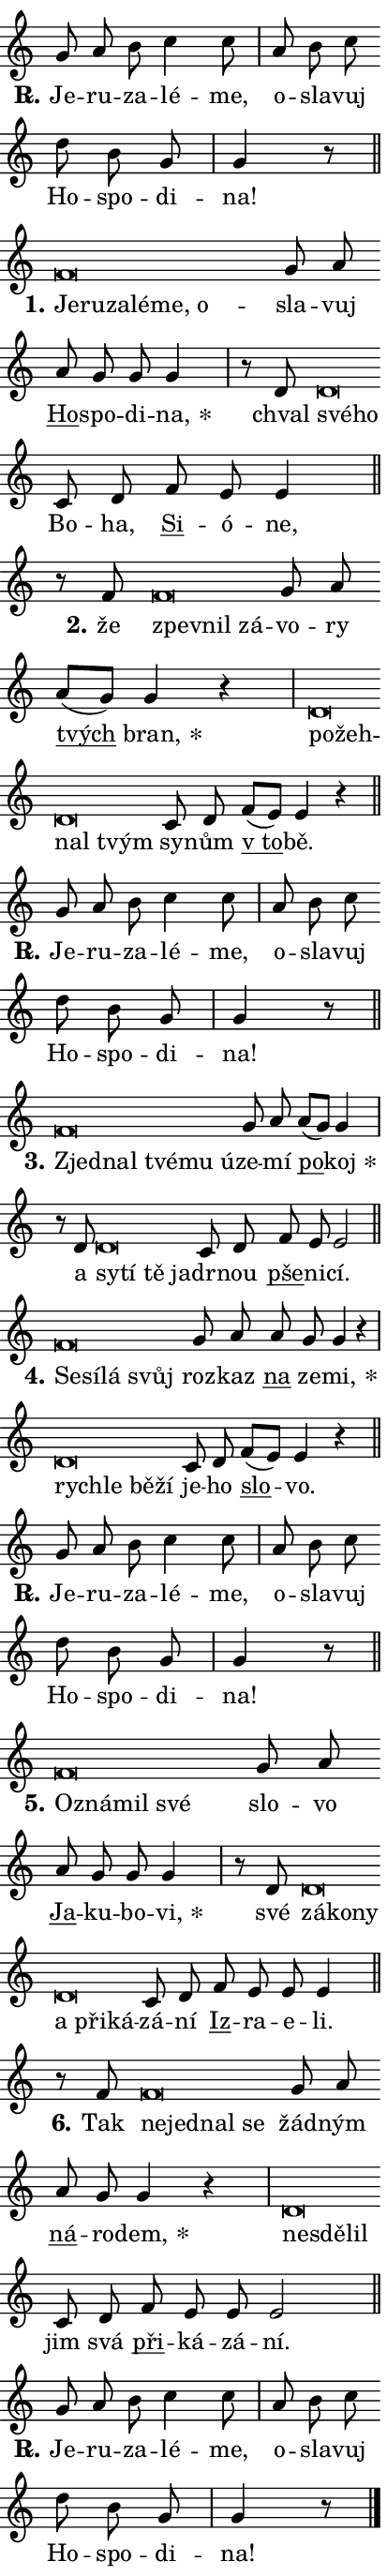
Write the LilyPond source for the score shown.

\version "2.24.0"
\header { tagline = "" }
\paper {
  indent = 0\cm
  top-margin = 0\cm
  right-margin = 0.13\cm % to fit lyric hyphens
  bottom-margin = 0\cm
  left-margin = 0\cm
  paper-width = 7\cm
  page-breaking = #ly:one-page-breaking
  system-system-spacing.basic-distance = #11
  score-system-spacing.basic-distance = #11
  ragged-last = ##f
}


%% Author: Thomas Morley
%% https://lists.gnu.org/archive/html/lilypond-user/2020-05/msg00002.html
#(define (line-position grob)
"Returns position of @var[grob} in current system:
   @code{'start}, if at first time-step
   @code{'end}, if at last time-step
   @code{'middle} otherwise
"
  (let* ((col (ly:item-get-column grob))
         (ln (ly:grob-object col 'left-neighbor))
         (rn (ly:grob-object col 'right-neighbor))
         (col-to-check-left (if (ly:grob? ln) ln col))
         (col-to-check-right (if (ly:grob? rn) rn col))
         (break-dir-left
           (and
             (ly:grob-property col-to-check-left 'non-musical #f)
             (ly:item-break-dir col-to-check-left)))
         (break-dir-right
           (and
             (ly:grob-property col-to-check-right 'non-musical #f)
             (ly:item-break-dir col-to-check-right))))
        (cond ((eqv? 1 break-dir-left) 'start)
              ((eqv? -1 break-dir-right) 'end)
              (else 'middle))))

#(define (tranparent-at-line-position vctor)
  (lambda (grob)
  "Relying on @code{line-position} select the relevant enry from @var{vctor}.
Used to determine transparency,"
    (case (line-position grob)
      ((end) (not (vector-ref vctor 0)))
      ((middle) (not (vector-ref vctor 1)))
      ((start) (not (vector-ref vctor 2))))))

noteHeadBreakVisibility =
#(define-music-function (break-visibility)(vector?)
"Makes @code{NoteHead}s transparent relying on @var{break-visibility}"
#{
  \override NoteHead.transparent =
    #(tranparent-at-line-position break-visibility)
#})

#(define delete-ledgers-for-transparent-note-heads
  (lambda (grob)
    "Reads whether a @code{NoteHead} is transparent.
If so this @code{NoteHead} is removed from @code{'note-heads} from
@var{grob}, which is supposed to be @code{LedgerLineSpanner}.
As a result ledgers are not printed for this @code{NoteHead}"
    (let* ((nhds-array (ly:grob-object grob 'note-heads))
           (nhds-list
             (if (ly:grob-array? nhds-array)
                 (ly:grob-array->list nhds-array)
                 '()))
           ;; Relies on the transparent-property being done before
           ;; Staff.LedgerLineSpanner.after-line-breaking is executed.
           ;; This is fragile ...
           (to-keep
             (remove
               (lambda (nhd)
                 (ly:grob-property nhd 'transparent #f))
               nhds-list)))
      ;; TODO find a better method to iterate over grob-arrays, similiar
      ;; to filter/remove etc for lists
      ;; For now rebuilt from scratch
      (set! (ly:grob-object grob 'note-heads)  '())
      (for-each
        (lambda (nhd)
          (ly:pointer-group-interface::add-grob grob 'note-heads nhd))
        to-keep))))

squashNotes = {
  \override NoteHead.X-extent = #'(-0.2 . 0.2)
  \override NoteHead.Y-extent = #'(-0.75 . 0)
  \override NoteHead.stencil =
    #(lambda (grob)
       (let ((pos (ly:grob-property grob 'staff-position)))
         (begin
           (if (< pos -7) (display "ERROR: Lower brevis then expected\n") (display ""))
           (if (<= pos -6) ly:text-interface::print ly:note-head::print))))
}
unSquashNotes = {
  \revert NoteHead.X-extent
  \revert NoteHead.Y-extent
  \revert NoteHead.stencil
}

hideNotes = \noteHeadBreakVisibility #begin-of-line-visible
unHideNotes = \noteHeadBreakVisibility #all-visible

% work-around for resetting accidentals
% https://lilypond.org/doc/v2.23/Documentation/notation/displaying-rhythms#unmetered-music
cadenzaMeasure = {
  \cadenzaOff
  \partial 1024 s1024
  \cadenzaOn
}

#(define-markup-command (accent layout props text) (markup?)
  "Underline accented syllable"
  (interpret-markup layout props
    #{\markup \override #'(offset . 4.3) \underline { #text }#}))

responsum = \markup \concat {
  "R" \hspace #-1.05 \path #0.1 #'((moveto 0 0.07) (lineto 0.9 0.8)) \hspace #0.05 "."
}

spaceSize = #0.6828661417322834 % exact space size for TeX Gyre Schola

\layout {
  \context {
    \Staff
    \remove "Time_signature_engraver"
    \override LedgerLineSpanner.after-line-breaking = #delete-ledgers-for-transparent-note-heads
  }
  \context {
    \Lyrics {
      \override LyricSpace.minimum-distance = \spaceSize
      \override LyricText.font-name = #"TeX Gyre Schola"
      \override LyricText.font-size = 1
      \override StanzaNumber.font-name = #"TeX Gyre Schola Bold"
      \override StanzaNumber.font-size = 1
    }
  }
  \context {
    \Score 
    \override NoteHead.text =
      #(lambda (grob) 
        (let ((pos (ly:grob-property grob 'staff-position)))
          #{\markup {
            \combine
              \halign #-0.55 \raise #(if (= pos -6) 0 0.5) \override #'(thickness . 2) \draw-line #'(3.2 . 0)
              \musicglyph "noteheads.sM1"
          }#}))
  }
}

% magnetic-lyrics.ily
%
%   written by
%     Jean Abou Samra <jean@abou-samra.fr>
%     Werner Lemberg <wl@gnu.org>
%
%   adapted by
%     Jiri Hon <jiri.hon@gmail.com>
%
% Version 2022-Apr-15

% https://www.mail-archive.com/lilypond-user@gnu.org/msg149350.html

#(define (Left_hyphen_pointer_engraver context)
   "Collect syllable-hyphen-syllable occurrences in lyrics and store
them in properties.  This engraver only looks to the left.  For
example, if the lyrics input is @code{foo -- bar}, it does the
following.

@itemize @bullet
@item
Set the @code{text} property of the @code{LyricHyphen} grob between
@q{foo} and @q{bar} to @code{foo}.

@item
Set the @code{left-hyphen} property of the @code{LyricText} grob with
text @q{foo} to the @code{LyricHyphen} grob between @q{foo} and
@q{bar}.
@end itemize

Use this auxiliary engraver in combination with the
@code{lyric-@/text::@/apply-@/magnetic-@/offset!} hook."
   (let ((hyphen #f)
         (text #f))
     (make-engraver
      (acknowledgers
       ((lyric-syllable-interface engraver grob source-engraver)
        (set! text grob)))
      (end-acknowledgers
       ((lyric-hyphen-interface engraver grob source-engraver)
        ;(when (not (grob::has-interface grob 'lyric-space-interface))
          (set! hyphen grob)));)
      ((stop-translation-timestep engraver)
       (when (and text hyphen)
         (ly:grob-set-object! text 'left-hyphen hyphen))
       (set! text #f)
       (set! hyphen #f)))))

#(define (lyric-text::apply-magnetic-offset! grob)
   "If the space between two syllables is less than the value in
property @code{LyricText@/.details@/.squash-threshold}, move the right
syllable to the left so that it gets concatenated with the left
syllable.

Use this function as a hook for
@code{LyricText@/.after-@/line-@/breaking} if the
@code{Left_@/hyphen_@/pointer_@/engraver} is active."
   (let ((hyphen (ly:grob-object grob 'left-hyphen #f)))
     (when hyphen
       (let ((left-text (ly:spanner-bound hyphen LEFT)))
         (when (grob::has-interface left-text 'lyric-syllable-interface)
           (let* ((common (ly:grob-common-refpoint grob left-text X))
                  (this-x-ext (ly:grob-extent grob common X))
                  (left-x-ext
                   (begin
                     ;; Trigger magnetism for left-text.
                     (ly:grob-property left-text 'after-line-breaking)
                     (ly:grob-extent left-text common X)))
                  ;; `delta` is the gap width between two syllables.
                  (delta (- (interval-start this-x-ext)
                            (interval-end left-x-ext)))
                  (details (ly:grob-property grob 'details))
                  (threshold (assoc-get 'squash-threshold details 0.2)))
             (when (< delta threshold)
               (let* (;; We have to manipulate the input text so that
                      ;; ligatures crossing syllable boundaries are not
                      ;; disabled.  For languages based on the Latin
                      ;; script this is essentially a beautification.
                      ;; However, for non-Western scripts it can be a
                      ;; necessity.
                      (lt (ly:grob-property left-text 'text))
                      (rt (ly:grob-property grob 'text))
                      (is-space (grob::has-interface hyphen 'lyric-space-interface))
                      (space (if is-space " " ""))
                      (extra-delta (if is-space spaceSize 0))
                      ;; Append new syllable.
                      (ltrt-space (if (and (string? lt) (string? rt))
                                (string-append lt space rt)
                                (make-concat-markup (list lt space rt))))
                      ;; Right-align `ltrt` to the right side.
                      (ltrt-space-markup (grob-interpret-markup
                               grob
                               (make-translate-markup
                                (cons (interval-length this-x-ext) 0)
                                (make-right-align-markup ltrt-space)))))
                 (begin
                   ;; Don't print `left-text`.
                   (ly:grob-set-property! left-text 'stencil #f)
                   ;; Set text and stencil (which holds all collected
                   ;; syllables so far) and shift it to the left.
                   (ly:grob-set-property! grob 'text ltrt-space)
                   (ly:grob-set-property! grob 'stencil ltrt-space-markup)
                   (ly:grob-translate-axis! grob (- (- delta extra-delta)) X))))))))))


#(define (lyric-hyphen::displace-bounds-first grob)
   ;; Make very sure this callback isn't triggered too early.
   (let ((left (ly:spanner-bound grob LEFT))
         (right (ly:spanner-bound grob RIGHT)))
     (ly:grob-property left 'after-line-breaking)
     (ly:grob-property right 'after-line-breaking)
     (ly:lyric-hyphen::print grob)))

squashThreshold = #0.4

\layout {
  \context {
    \Lyrics
    \consists #Left_hyphen_pointer_engraver
    \override LyricText.after-line-breaking =
      #lyric-text::apply-magnetic-offset!
    \override LyricHyphen.stencil = #lyric-hyphen::displace-bounds-first
    \override LyricText.details.squash-threshold = \squashThreshold
    \override LyricHyphen.minimum-distance = 0
    \override LyricHyphen.minimum-length = \squashThreshold
  }
}

squashText = \override LyricText.details.squash-threshold = 9999
unSquashText = \override LyricText.details.squash-threshold = \squashThreshold

leftText = \override LyricText.self-alignment-X = #LEFT
unLeftText = \revert LyricText.self-alignment-X

starOffset = #(lambda (grob) 
                (let ((x_offset (ly:self-alignment-interface::aligned-on-x-parent grob)))
                  (if (= x_offset 0) 0 (+ x_offset 1.2))))

star = #(define-music-function (syllable)(string?)
"Append star separator at the end of a syllable"
#{
  \once \override LyricText.X-offset = #starOffset
  \lyricmode { \markup {
    #syllable
    \override #'((font-name . "TeX Gyre Schola Bold")) \hspace #0.2 \lower #0.65 \larger "*"
  } }
#})

starAccent = #(define-music-function (syllable)(string?)
"Append star separator at the end of a syllable and make accent"
#{
  \once \override LyricText.X-offset = #starOffset
  \lyricmode { \markup {
    \accent #syllable
    \override #'((font-name . "TeX Gyre Schola Bold")) \hspace #0.2 \lower #0.65 \larger "*"
  } }
#})

breath = #(define-music-function (syllable)(string?)
"Append breathing indicator at the end of a syllable"
#{
  \lyricmode { \markup { #syllable "+" } }
#})

optionalBreath = #(define-music-function (syllable)(string?)
"Append optional breathing indicator at the end of a syllable"
#{
  \lyricmode { \markup { #syllable "(+)" } }
#})


\score {
    <<
        \new Voice = "melody" { \cadenzaOn \key c \major \relative { g'8 a b c4 c8 \cadenzaMeasure \bar "|" a b c \bar "" d b g \cadenzaMeasure \bar "|" g4 r8 \cadenzaMeasure \bar "||" \break } }
        \new Lyrics \lyricsto "melody" { \lyricmode { \set stanza = \responsum
Je -- ru -- za -- lé -- me, o -- sla -- vuj Ho -- spo -- di -- na! } }
    >>
    \layout {}
}

\score {
    <<
        \new Voice = "melody" { \cadenzaOn \key c \major \relative { \squashNotes f'\breve*1/16 \hideNotes \breve*1/16 \bar "" \breve*1/16 \bar "" \breve*1/16 \bar "" \breve*1/16 \breve*1/16 \bar "" \unHideNotes \unSquashNotes g8 a \bar "" a g g g4 \cadenzaMeasure \bar "|" r8 d \squashNotes d\breve*1/16 \hideNotes \breve*1/16 \bar "" \unHideNotes \unSquashNotes c8 d \bar "" f e e4 \cadenzaMeasure \bar "||" \break } }
        \new Lyrics \lyricsto "melody" { \lyricmode { \set stanza = "1."
\leftText Je -- \squashText ru -- za -- lé -- me, o -- \unLeftText \unSquashText sla -- vuj \markup \accent Ho -- spo -- di -- \star na, chval \leftText své -- \squashText ho \unLeftText \unSquashText Bo -- ha, \markup \accent Si -- ó -- ne, } }
    >>
    \layout {}
}

\score {
    <<
        \new Voice = "melody" { \cadenzaOn \key c \major \relative { r8 f' \squashNotes f\breve*1/16 \hideNotes \breve*1/16 \breve*1/16 \bar "" \unHideNotes \unSquashNotes g8 a \bar "" a[( g)] g4 r \cadenzaMeasure \bar "|" \squashNotes d\breve*1/16 \hideNotes \breve*1/16 \bar "" \breve*1/16 \breve*1/16 \bar "" \unHideNotes \unSquashNotes c8 d \bar "" f[( e)] e4 r \cadenzaMeasure \bar "||" \break } }
        \new Lyrics \lyricsto "melody" { \lyricmode { \set stanza = "2."
že \leftText zpev -- \squashText nil zá -- \unLeftText \unSquashText vo -- ry \markup \accent tvých \star bran, \leftText po -- \squashText žeh -- nal tvým \unLeftText \unSquashText sy -- nům \markup \accent "v to" -- bě. } }
    >>
    \layout {}
}

\score {
    <<
        \new Voice = "melody" { \cadenzaOn \key c \major \relative { g'8 a b c4 c8 \cadenzaMeasure \bar "|" a b c \bar "" d b g \cadenzaMeasure \bar "|" g4 r8 \cadenzaMeasure \bar "||" \break } }
        \new Lyrics \lyricsto "melody" { \lyricmode { \set stanza = \responsum
Je -- ru -- za -- lé -- me, o -- sla -- vuj Ho -- spo -- di -- na! } }
    >>
    \layout {}
}

\score {
    <<
        \new Voice = "melody" { \cadenzaOn \key c \major \relative { \squashNotes f'\breve*1/16 \hideNotes \breve*1/16 \bar "" \breve*1/16 \bar "" \breve*1/16 \breve*1/16 \bar "" \unHideNotes \unSquashNotes g8 a \bar "" a[( g)] g4 \cadenzaMeasure \bar "|" r8 d \squashNotes d\breve*1/16 \hideNotes \breve*1/16 \bar "" \breve*1/16 \breve*1/16 \bar "" \unHideNotes \unSquashNotes c8 d \bar "" f e e2 \cadenzaMeasure \bar "||" \break } }
        \new Lyrics \lyricsto "melody" { \lyricmode { \set stanza = "3."
\leftText Zjed -- \squashText nal tvé -- mu ú -- \unLeftText \unSquashText ze -- mí \markup \accent po -- \star koj a \leftText sy -- \squashText tí tě ja -- \unLeftText \unSquashText dr -- nou \markup \accent pše -- ni -- cí. } }
    >>
    \layout {}
}

\score {
    <<
        \new Voice = "melody" { \cadenzaOn \key c \major \relative { \squashNotes f'\breve*1/16 \hideNotes \breve*1/16 \bar "" \breve*1/16 \breve*1/16 \bar "" \unHideNotes \unSquashNotes g8 a \bar "" a g g4 r \cadenzaMeasure \bar "|" \squashNotes d\breve*1/16 \hideNotes \breve*1/16 \bar "" \breve*1/16 \breve*1/16 \bar "" \unHideNotes \unSquashNotes c8 d \bar "" f[( e)] e4 r \cadenzaMeasure \bar "||" \break } }
        \new Lyrics \lyricsto "melody" { \lyricmode { \set stanza = "4."
\leftText Se -- \squashText sí -- lá svůj \unLeftText \unSquashText roz -- kaz \markup \accent na ze -- \star mi, \leftText rych -- \squashText le bě -- ží \unLeftText \unSquashText je -- ho \markup \accent slo -- vo. } }
    >>
    \layout {}
}

\score {
    <<
        \new Voice = "melody" { \cadenzaOn \key c \major \relative { g'8 a b c4 c8 \cadenzaMeasure \bar "|" a b c \bar "" d b g \cadenzaMeasure \bar "|" g4 r8 \cadenzaMeasure \bar "||" \break } }
        \new Lyrics \lyricsto "melody" { \lyricmode { \set stanza = \responsum
Je -- ru -- za -- lé -- me, o -- sla -- vuj Ho -- spo -- di -- na! } }
    >>
    \layout {}
}

\score {
    <<
        \new Voice = "melody" { \cadenzaOn \key c \major \relative { \squashNotes f'\breve*1/16 \hideNotes \breve*1/16 \bar "" \breve*1/16 \breve*1/16 \bar "" \unHideNotes \unSquashNotes g8 a \bar "" a g g g4 \cadenzaMeasure \bar "|" r8 d \squashNotes d\breve*1/16 \hideNotes \breve*1/16 \bar "" \breve*1/16 \bar "" \breve*1/16 \bar "" \breve*1/16 \breve*1/16 \bar "" \unHideNotes \unSquashNotes c8 d \bar "" f e e e4 \cadenzaMeasure \bar "||" \break } }
        \new Lyrics \lyricsto "melody" { \lyricmode { \set stanza = "5."
\leftText Oz -- \squashText ná -- mil své \unLeftText \unSquashText slo -- vo \markup \accent Ja -- ku -- bo -- \star vi, své \leftText zá -- \squashText ko -- ny a při -- ká -- \unLeftText \unSquashText zá -- ní \markup \accent Iz -- ra -- e -- li. } }
    >>
    \layout {}
}

\score {
    <<
        \new Voice = "melody" { \cadenzaOn \key c \major \relative { r8 f' \squashNotes f\breve*1/16 \hideNotes \breve*1/16 \bar "" \breve*1/16 \breve*1/16 \bar "" \unHideNotes \unSquashNotes g8 a \bar "" a g g4 r \cadenzaMeasure \bar "|" \squashNotes d\breve*1/16 \hideNotes \breve*1/16 \breve*1/16 \bar "" \unHideNotes \unSquashNotes c8 d \bar "" f e e e2 \cadenzaMeasure \bar "||" \break } }
        \new Lyrics \lyricsto "melody" { \lyricmode { \set stanza = "6."
Tak \leftText ne -- \squashText jed -- nal se \unLeftText \unSquashText žád -- ným \markup \accent ná -- ro -- \star dem, \leftText ne -- \squashText sdě -- lil \unLeftText \unSquashText jim svá \markup \accent při -- ká -- zá -- ní. } }
    >>
    \layout {}
}

\score {
    <<
        \new Voice = "melody" { \cadenzaOn \key c \major \relative { g'8 a b c4 c8 \cadenzaMeasure \bar "|" a b c \bar "" d b g \cadenzaMeasure \bar "|" g4 r8 \cadenzaMeasure \bar "||" \break } \bar "|." }
        \new Lyrics \lyricsto "melody" { \lyricmode { \set stanza = \responsum
Je -- ru -- za -- lé -- me, o -- sla -- vuj Ho -- spo -- di -- na! } }
    >>
    \layout {}
}
